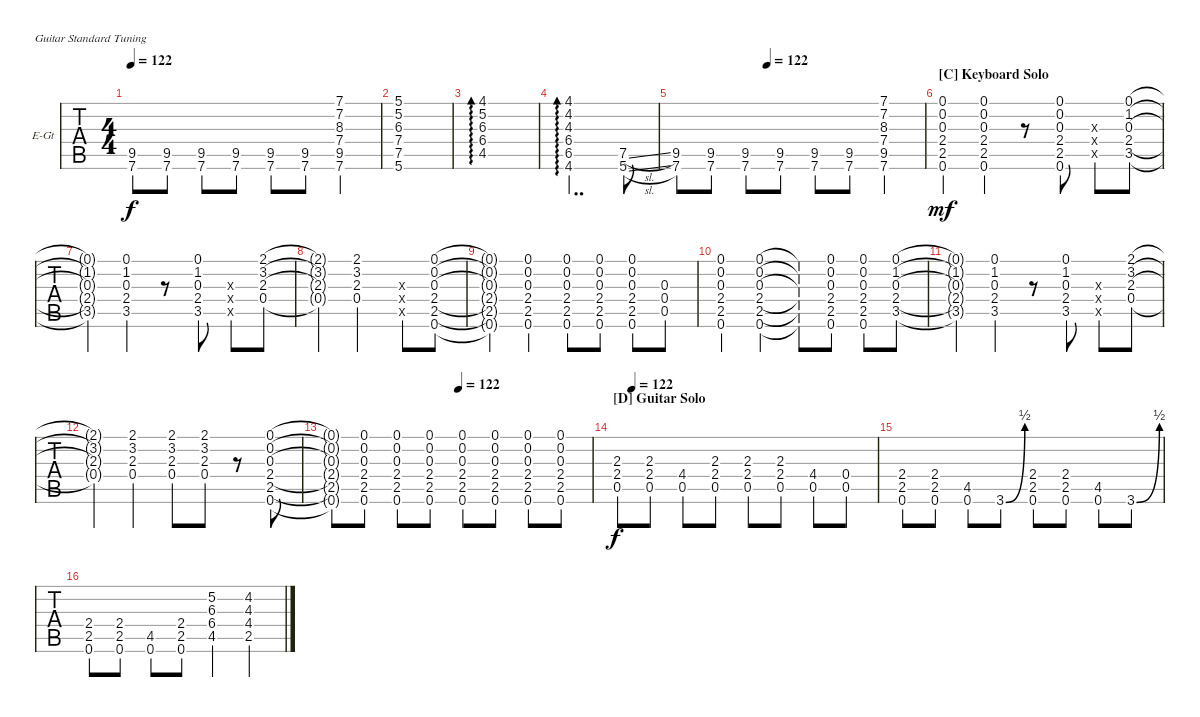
\bracketExtendMode groupsimilarinstruments
\firstSystemTrackNameOrientation horizontal
\otherSystemsTrackNameOrientation horizontal
\track ("Electric Guitar Clean" "E-Gt") {instrument electricguitarclean}
\staff {tabs}
\tuning (E4 B3 G3 D3 A2 E2)
\ts (4 4)
\tempo 122
\clef g2
\scale
0.333333
\ks c
(9.5 7.6).8{dy f} (7.6 9.5).8 (7.6 9.5).8 (7.6 9.5).8 (7.6 9.5).8 (7.6 9.5).8 (7.6{st} 9.5{st} 7.4{st} 8.3{st} 7.2{st} 7.1{st}).4 |
\scale
0.333333 (5.6 7.5 7.4 6.3 5.2 5.1).1 |
\scale
0.333333 (4.1 5.2 6.3 6.4 4.5).1{ad 0} |
\scale
0.333333 (4.6 6.5 6.4 4.3 4.2 4.1).2{dd ad 0} (7.5{sl} 5.6{sl}).8 |
\tempo (122 0.369231)
\scale
0.333333 (9.5 7.6).8 (7.6 9.5).8 (7.6 9.5).8 (7.6 9.5).8 (7.6 9.5).8 (7.6 9.5).8 (7.6{st} 9.5{st} 7.4{st} 8.3{st} 7.2{st} 7.1{st}).4 |
\section ("C" "Keyboard Solo")
\scale
0.333333 (0.6 2.5 2.4 0.3 0.2 0.1).4{dy mf} (0.6 2.5 2.4 0.3 0.2 0.1).4 r.8 (0.1 0.2 0.3 2.4 2.5 0.6).8 (0.5{x} 0.4{x} 0.3{x}).8 (3.5 2.4 0.3 1.2 0.1).8 |
\scale
0.333333 (0.1{t} 1.2{t} 0.3{t} 2.4{t} 3.5{t}).4 (3.5 2.4 0.3 1.2 0.1).4 r.8 (0.1 1.2 0.3 2.4 3.5).8 (0.5{x} 0.4{x} 0.3{x}).8 (0.4 2.3 3.2 2.1).8 |
\scale
0.333333 (2.1{t} 3.2{t} 2.3{t} 0.4{t}).4 (2.1 3.2 2.3 0.4).2 (0.3{x} 0.4{x} 0.5{x}).8 (0.6 2.5 2.4 0.3 0.2 0.1).8 |
\scale
0.333333 (0.6{t} 2.5{t} 2.4{t} 0.3{t} 0.2{t} 0.1{t}).4 (0.1 0.2 0.3 2.4 2.5 0.6).4 (0.1 0.2 0.3 2.4 2.5 0.6).8 (0.1 0.2 0.3 2.4 2.5 0.6).8 (0.1 0.2 0.3 2.4 2.5 0.6).8 (0.5 0.4 0.3).8 |
\scale
0.333333 (0.6 2.5 2.4 0.3 0.2 0.1).4 (0.6 2.5 2.4 0.3 0.2 0.1).4 (0.6{t} 2.5{t} 2.4{t} 0.3{t} 0.2{t} 0.1{t}).8 (0.6 2.5 2.4 0.3 0.2 0.1).8 (0.6 2.5 2.4 0.3 0.2 0.1).8 (0.1 1.2 0.3 2.4 3.5).8 |
\scale
0.333333 (3.5{t} 2.4{t} 0.3{t} 1.2{t} 0.1{t}).4 (3.5 2.4 0.3 1.2 0.1).4 r.8 (3.5 2.4 0.3 1.2 0.1).8 (0.3{x} 0.4{x} 0.5{x}).8 (0.4 2.3 3.2 2.1).8 |
\scale
0.333333 (2.1{t} 3.2{t} 2.3{t} 0.4{t}).4 (0.4 2.3 3.2 2.1).4 (0.4 2.3 3.2 2.1).8 (0.4 2.3 3.2 2.1).8 r.8 (0.1 0.2 0.3 2.4 2.5 0.6).8 |
\tempo (122 0.492308)
\scale
0.333333 (0.6{t} 2.5{t} 2.4{t} 0.3{t} 0.2{t} 0.1{t}).8 (0.6 2.5 2.4 0.3 0.2 0.1).8 (0.6 2.5 2.4 0.3 0.2 0.1).8 (0.6 2.5 2.4 0.3 0.2 0.1).8 (0.6 2.5 2.4 0.3 0.2 0.1).8 (0.6 2.5 2.4 0.3 0.2 0.1).8 (0.6 2.5 2.4 0.3 0.2 0.1).8 (0.6 2.5 2.4 0.3 0.2 0.1).8 |
\section ("D" "Guitar Solo")
\tempo (122 0.0615385)
\scale
0.333333 (2.3 2.4 0.5).8{dy f} (2.3 2.4 0.5).8 (0.5{st} 4.4{st}).8 (0.5 2.4 2.3).8 (0.5 2.4 2.3).8 (0.5 2.4 2.3).8 (4.4{st} 0.5{st}).8 (0.5 0.4).8 |
\scale
0.333333 (2.4 2.5 0.6).8 (2.4 2.5 0.6).8 (0.6{st} 4.5{st}).8 3.6{be (bend 0 0 15 2)}.8 (0.6 2.5 2.4).8 (2.4 2.5 0.6).8 (0.6{st} 4.5{st}).8 3.6{be (bend 0 0 15 2)}.8 |
\scale
0.333333 (0.6 2.5 2.4).8 (0.6 2.5 2.4).8 (4.5{st} 0.6{st}).8 (2.4 2.5 0.6).8 (4.5{st} 6.4{st} 6.3{st} 5.2{st}).4 (2.5{st} 4.4{st} 4.3{st} 4.2{st}).4
